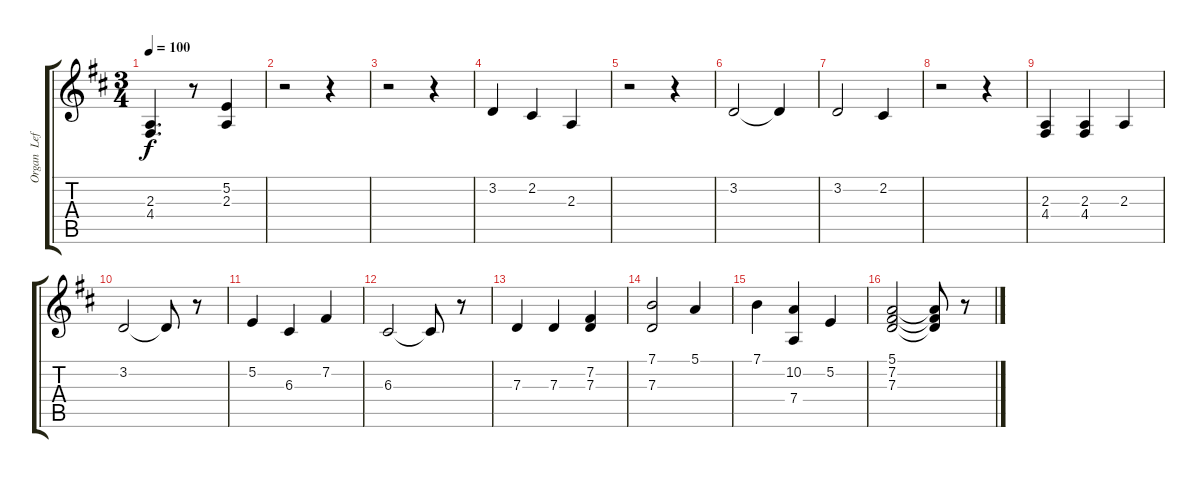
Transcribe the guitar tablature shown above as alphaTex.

\track ("Organ  Left" "Organ  Lef") {instrument churchorgan}
\staff {score tabs}
\tuning (E4 B3 G3 D3 A2 E2) {hide}
\ts (3 4)
\tempo 100
\clef g2
\ks d
(2.3 4.4).4{d dy f instrument churchorgan} r.8 (5.2 2.3).4 |
r.2 r.4 |
r.2 r.4 |
3.2.4 2.2.4 2.3.4 |
r.2 r.4 |
3.2.2 3.2{t}.4 |
3.2.2 2.2.4 |
r.2 r.4 |
(2.3 4.4).4 (2.3 4.4).4 2.3.4 |
3.2.2 3.2{t}.8 r.8 |
5.2.4 6.3.4 7.2.4 |
6.3.2 6.3{t}.8 r.8 |
7.3.4 7.3.4 (7.2 7.3).4 |
(7.1 7.3).2 5.1.4 |
7.1.4 (10.2 7.4).4 5.2.4 |
(5.1 7.2 7.3).2 (5.1{t} 7.2{t} 7.3{t}).8 r.8
